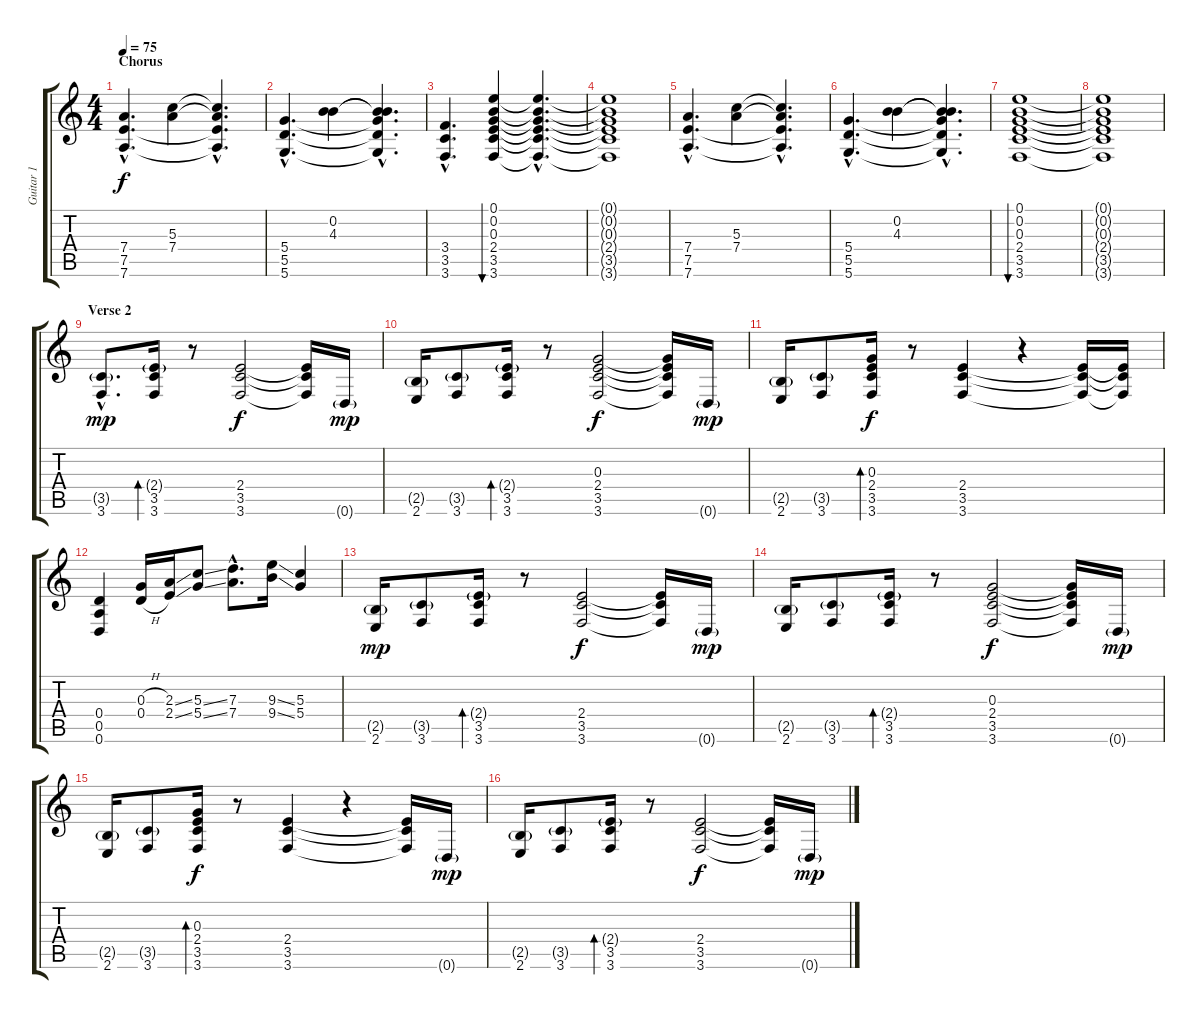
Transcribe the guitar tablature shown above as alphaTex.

\track ("Guitar 1" "Guitar 1") {instrument acousticguitarsteel}
\staff {score tabs}
\tuning (E4 B3 G3 D3 A2 D2) {hide}
\ts (4 4)
\section ("" "Chorus")
\tempo 75
\clef g2
\ks c
(7.4{hac} 7.5{hac} 7.6{hac}).4{d dy f} (5.3 7.4).4 (5.3{hac t} 7.4{hac t} 7.5{hac t} 7.6{hac t}).4{d} |
(5.4{hac} 5.5{hac} 5.6{hac}).4{d} (0.2 4.3).4 (0.2{hac t} 4.3{hac t} 5.4{hac t} 5.5{hac t} 5.6{hac t}).4{d} |
(3.4{hac} 3.5{hac} 3.6{hac}).4{d} (0.1 0.2 0.3 2.4 3.5 3.6).4{bu 120} (0.1{hac t} 0.2{hac t} 0.3{hac t} 2.4{hac t} 3.5{hac t} 3.6{hac t}).4{d} |
(0.1{t} 0.2{t} 0.3{t} 2.4{t} 3.5{t} 3.6{t}).1 |
(7.4{hac} 7.5{hac} 7.6{hac}).4{d} (5.3 7.4).4 (5.3{hac t} 7.4{hac t} 7.5{hac t} 7.6{hac t}).4{d} |
(5.4{hac} 5.5{hac} 5.6{hac}).4{d} (0.2 4.3).4 (0.2{hac t} 4.3{hac t} 5.4{hac t} 5.5{hac t} 5.6{hac t}).4{d} |
(0.1 0.2 0.3 2.4 3.5 3.6).1{bu 120} |
(0.1{t} 0.2{t} 0.3{t} 2.4{t} 3.5{t} 3.6{t}).1 |
\section ("" "Verse 2")
(3.5{g hac} 3.6{hac}).8{d dy mp} (2.4{g} 3.5 3.6).16{bd 60} r.8 (2.4 3.5 3.6).2{dy f} (2.4{t} 3.5{t} 3.6{t}).16 0.6{g}.16{dy mp} |
(2.5{g} 2.6).16 (3.5{g} 3.6).8 (2.4{g} 3.5 3.6).16{bd 60} r.8 (0.3 2.4 3.5 3.6).2{dy f} (0.3{t} 2.4{t} 3.5{t} 3.6{t}).16 0.6{g}.16{dy mp} |
(2.5{g} 2.6).16 (3.5{g} 3.6).8 (0.3 2.4 3.5 3.6).16{bd 60 dy f} r.8 (2.4 3.5 3.6).4 r.4 (2.4{t} 3.5{t} 3.6{t}).16 (2.4{t} 3.5{t} 3.6{t}).16 |
(0.4 0.5 0.6).4 (0.3{h} 0.4{h}).16 (2.3{ss} 2.4{ss}).16 (5.3{ss} 5.4{ss}).8 (7.3{hac} 7.4{hac}).8{d} (9.3{ss} 9.4{ss}).16 (5.3 5.4).4 |
(2.5{g} 2.6).16{dy mp} (3.5{g} 3.6).8 (2.4{g} 3.5 3.6).16{bd 60} r.8 (2.4 3.5 3.6).2{dy f} (2.4{t} 3.5{t} 3.6{t}).16 0.6{g}.16{dy mp} |
(2.5{g} 2.6).16 (3.5{g} 3.6).8 (2.4{g} 3.5 3.6).16{bd 60} r.8 (0.3 2.4 3.5 3.6).2{dy f} (0.3{t} 2.4{t} 3.5{t} 3.6{t}).16 0.6{g}.16{dy mp} |
(2.5{g} 2.6).16 (3.5{g} 3.6).8 (0.3 2.4 3.5 3.6).16{bd 60 dy f} r.8 (2.4 3.5 3.6).4 r.4 (2.4{t} 3.5{t} 3.6{t}).16 0.6{g}.16{dy mp} |
(2.5{g} 2.6).16 (3.5{g} 3.6).8 (2.4{g} 3.5 3.6).16{bd 60} r.8 (2.4 3.5 3.6).2{dy f} (2.4{t} 3.5{t} 3.6{t}).16 0.6{g}.16{dy mp}
